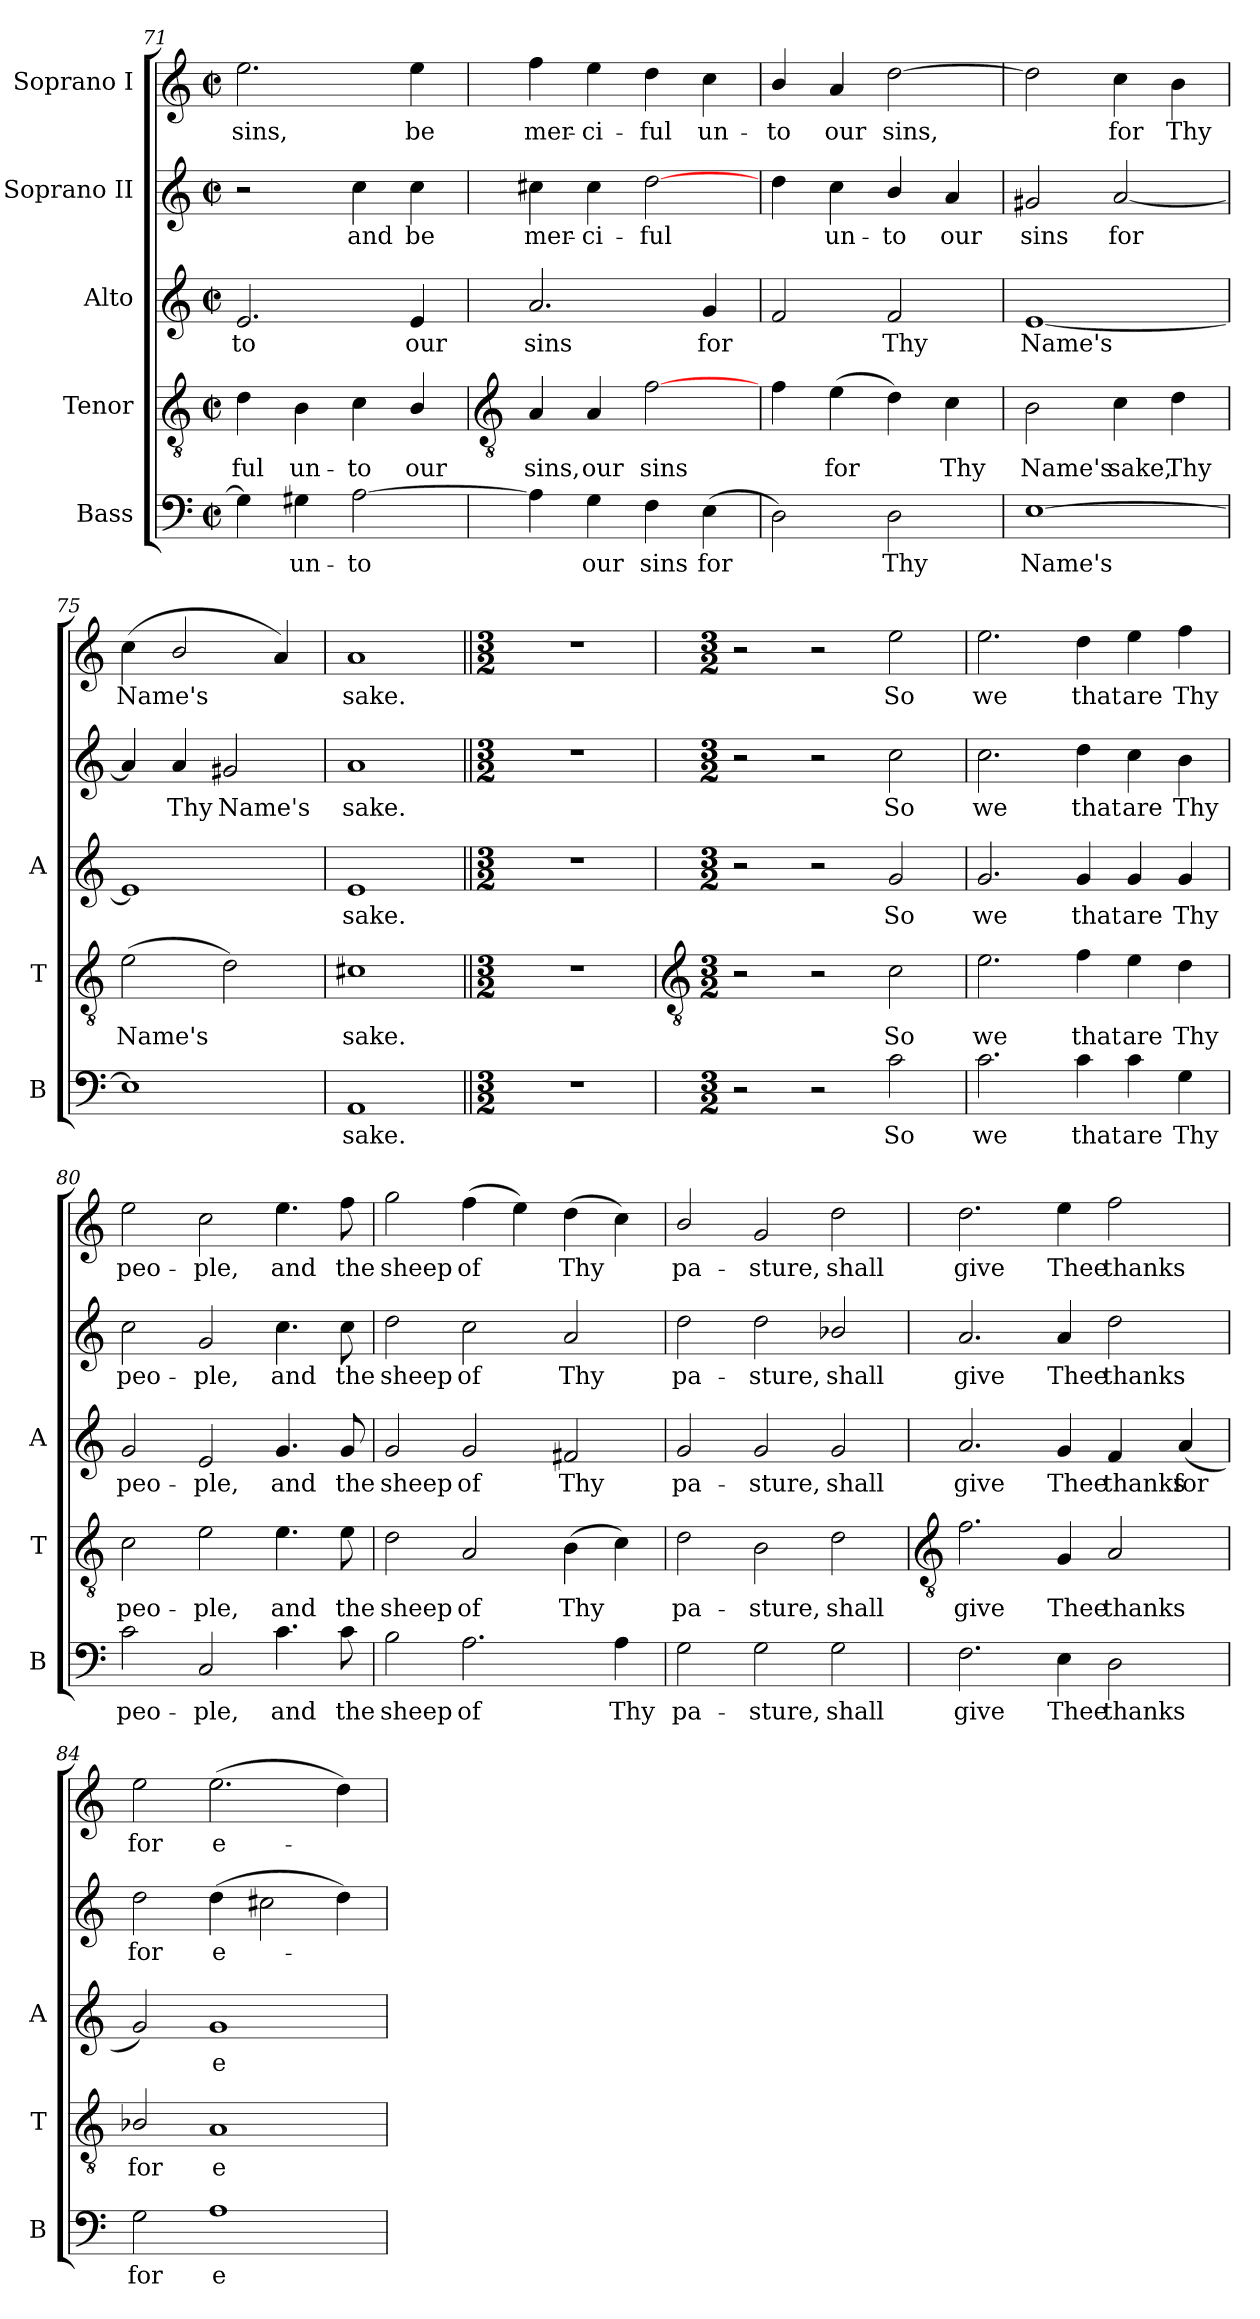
**kern	**text	**kern	**text	**kern	**text	**kern	**text	**kern	**text
*part5	*part5	*part4	*part4	*part3	*part3	*part2	*part2	*part1	*part1
*staff5	*staff5	*staff4	*staff4	*staff3	*staff3	*staff2	*staff2	*staff1	*staff1
*I"Bass	*	*I"Tenor	*	*I"Alto	*	*I"Soprano II	*	*I"Soprano I	*
*I'B	*	*I'T	*	*I'A	*	*	*	*	*
*clefF4	*	*clefGv2	*	*clefG2	*	*clefG2	*	*clefG2	*
*k[]	*	*k[]	*	*k[]	*	*k[]	*	*k[]	*
*C:	*	*C:	*	*C:	*	*C:	*	*C:	*
*M2/2	*	*M2/2	*	*M2/2	*	*M2/2	*	*M2/2	*
*met(c|)	*	*met(c|)	*	*met(c|)	*	*met(c|)	*	*met(c|)	*
=71	=71	=71	=71	=71	=71	=71	=71	=71	=71
!	!	!	!LO:LY:b	!	!LO:LY:b	!	!	!	!LO:LY:b
4G]	.	4d	-ful	2.e	-to	2r	.	2.ee	sins,
!	!LO:LY:b	!	!LO:LY:b	!	!	!	!	!	!
4G#X	un-	4B	un-	.	.	.	.	.	.
!	!LO:LY:b	!	!LO:LY:b	!	!	!	!LO:LY:b	!	!
[2A	-to	4c	-to	.	.	4cc	and	.	.
!	!	!	!LO:LY:b	!	!LO:LY:b	!	!LO:LY:b	!	!LO:LY:b
.	.	4B/	our	4e	our	4cc	be	4ee	be
!!LO:LB:g=z
=72	=72	=72	=72	=72	=72	=72	=72	=72	=72
*	*	*clefGv2	*	*	*	*	*	*	*
!	!	!	!LO:LY:b	!	!LO:LY:b	!	!LO:LY:b	!	!LO:LY:b
4A]	.	4A	sins,	2.a	sins	4cc#X	mer-	4ff	mer-
!	!LO:LY:b	!	!LO:LY:b	!	!	!	!LO:LY:b	!	!LO:LY:b
4G	our	4A	our	.	.	4cc#	-ci-	4ee	-ci-
!	!LO:LY:b	!	!LO:LY:b	!	!	!	!LO:LY:b	!	!LO:LY:b
4F	sins	[2f	sins	.	.	[2dd	-ful	4dd	-ful
!	!LO:LY:b	!	!	!	!LO:LY:b	!	!	!	!LO:LY:b
(>4E	for	.	.	4g	for	.	.	4cc	un-
=73	=73	=73	=73	=73	=73	=73	=73	=73	=73
!	!	!	!	!	!	!	!	!	!LO:LY:b
2D)	.	4f	.	2f	.	4dd	.	4b/	-to
!	!	!	!LO:LY:b	!	!	!	!LO:LY:b	!	!LO:LY:b
.	.	(>4e	for	.	.	4cc	un-	4a	our
!	!LO:LY:b	!	!	!	!LO:LY:b	!	!LO:LY:b	!	!LO:LY:b
2D	Thy	4d)	.	2f	Thy	4b/	-to	[2dd	sins,
!	!	!	!LO:LY:b	!	!	!	!LO:LY:b	!	!
.	.	4c	Thy	.	.	4a	our	.	.
=74	=74	=74	=74	=74	=74	=74	=74	=74	=74
!	!LO:LY:b	!	!LO:LY:b	!	!LO:LY:b	!	!LO:LY:b	!	!
[1E	Name's	2B	Name's	[1e	Name's	2g#X	sins	2dd]	.
!	!	!	!LO:LY:b	!	!	!	!LO:LY:b	!	!LO:LY:b
.	.	4c	sake,	.	.	[2a	for	4cc	for
!	!	!	!LO:LY:b	!	!	!	!	!	!LO:LY:b
.	.	4d	Thy	.	.	.	.	4b	Thy
=75	=75	=75	=75	=75	=75	=75	=75	=75	=75
!	!	!	!LO:LY:b	!	!	!	!	!	!LO:LY:b
1E]	.	(>2e	Name's	1e]	.	4a]	.	(<4cc	Name's
!	!	!	!	!	!	!	!LO:LY:b	!	!
.	.	.	.	.	.	4a	Thy	2b/	.
!	!	!	!	!	!	!	!LO:LY:b	!	!
.	.	2d)	.	.	.	2g#X	Name's	.	.
.	.	.	.	.	.	.	.	4a)	.
=76	=76	=76	=76	=76	=76	=76	=76	=76	=76
!	!LO:LY:b	!	!LO:LY:b	!	!LO:LY:b	!	!LO:LY:b	!	!LO:LY:b
1AA	sake.	1c#X	sake.	1e	sake.	1a	sake.	1a	sake.
=77||	=77||	=77||	=77||	=77||	=77||	=77||	=77||	=77||	=77||
*M3/2	*	*M3/2	*	*M3/2	*	*M3/2	*	*M3/2	*
1.r	.	1.r	.	1.r	.	1.r	.	1.r	.
!!LO:LB:g=z
=78	=78	=78	=78	=78	=78	=78	=78	=78	=78
*	*	*clefGv2	*	*	*	*	*	*	*
*M3/2	*	*M3/2	*	*M3/2	*	*M3/2	*	*M3/2	*
2r	.	2r	.	2r	.	2r	.	2r	.
2r	.	2r	.	2r	.	2r	.	2r	.
!	!LO:LY:b	!	!LO:LY:b	!	!LO:LY:b	!	!LO:LY:b	!	!LO:LY:b
2c	So	2c	So	2g	So	2cc	So	2ee	So
=79	=79	=79	=79	=79	=79	=79	=79	=79	=79
!	!LO:LY:b	!	!LO:LY:b	!	!LO:LY:b	!	!LO:LY:b	!	!LO:LY:b
2.c	we	2.e	we	2.g	we	2.cc	we	2.ee	we
!	!LO:LY:b	!	!LO:LY:b	!	!LO:LY:b	!	!LO:LY:b	!	!LO:LY:b
4c	that	4f	that	4g	that	4dd	that	4dd	that
!	!LO:LY:b	!	!LO:LY:b	!	!LO:LY:b	!	!LO:LY:b	!	!LO:LY:b
4c	are	4e	are	4g	are	4cc	are	4ee	are
!	!LO:LY:b	!	!LO:LY:b	!	!LO:LY:b	!	!LO:LY:b	!	!LO:LY:b
4G	Thy	4d	Thy	4g	Thy	4b	Thy	4ff	Thy
=80	=80	=80	=80	=80	=80	=80	=80	=80	=80
!	!LO:LY:b	!	!LO:LY:b	!	!LO:LY:b	!	!LO:LY:b	!	!LO:LY:b
2c	peo-	2c	peo-	2g	peo-	2cc	peo-	2ee	peo-
!	!LO:LY:b	!	!LO:LY:b	!	!LO:LY:b	!	!LO:LY:b	!	!LO:LY:b
2C	-ple,	2e	-ple,	2e	-ple,	2g	-ple,	2cc	-ple,
!	!LO:LY:b	!	!LO:LY:b	!	!LO:LY:b	!	!LO:LY:b	!	!LO:LY:b
4.c	and	4.e	and	4.g	and	4.cc	and	4.ee	and
!	!LO:LY:b	!	!LO:LY:b	!	!LO:LY:b	!	!LO:LY:b	!	!LO:LY:b
8c	the	8e	the	8g	the	8cc	the	8ff	the
=81	=81	=81	=81	=81	=81	=81	=81	=81	=81
!	!LO:LY:b	!	!LO:LY:b	!	!LO:LY:b	!	!LO:LY:b	!	!LO:LY:b
2B	sheep	2d	sheep	2g	sheep	2dd	sheep	2gg	sheep
!	!LO:LY:b	!	!LO:LY:b	!	!LO:LY:b	!	!LO:LY:b	!	!LO:LY:b
2.A	of	2A	of	2g	of	2cc	of	(>4ff	of
.	.	.	.	.	.	.	.	4ee)	.
!	!	!	!LO:LY:b	!	!LO:LY:b	!	!LO:LY:b	!	!LO:LY:b
.	.	(>4B	Thy	2f#X	Thy	2a	Thy	(>4dd	Thy
!	!LO:LY:b	!	!	!	!	!	!	!	!
4A	Thy	4c)	.	.	.	.	.	4cc)	.
=82	=82	=82	=82	=82	=82	=82	=82	=82	=82
!	!LO:LY:b	!	!LO:LY:b	!	!LO:LY:b	!	!LO:LY:b	!	!LO:LY:b
2G	pa-	2d	pa-	2g	pa-	2dd	pa-	2b/	pa-
!	!LO:LY:b	!	!LO:LY:b	!	!LO:LY:b	!	!LO:LY:b	!	!LO:LY:b
2G	-sture,	2B	-sture,	2g	-sture,	2dd	-sture,	2g	-sture,
!	!LO:LY:b	!	!LO:LY:b	!	!LO:LY:b	!	!LO:LY:b	!	!LO:LY:b
2G	shall	2d	shall	2g	shall	2b-X/	shall	2dd	shall
!!LO:LB:g=z
=83	=83	=83	=83	=83	=83	=83	=83	=83	=83
*	*	*clefGv2	*	*	*	*	*	*	*
!	!LO:LY:b	!	!LO:LY:b	!	!LO:LY:b	!	!LO:LY:b	!	!LO:LY:b
2.F	give	2.f	give	2.a	give	2.a	give	2.dd	give
!	!LO:LY:b	!	!LO:LY:b	!	!LO:LY:b	!	!LO:LY:b	!	!LO:LY:b
4E	Thee	4G	Thee	4g	Thee	4a	Thee	4ee	Thee
!	!LO:LY:b	!	!LO:LY:b	!	!LO:LY:b	!	!LO:LY:b	!	!LO:LY:b
2D	thanks	2A	thanks	4f	thanks	2dd	thanks	2ff	thanks
!	!	!	!	!	!LO:LY:b	!	!	!	!
.	.	.	.	(<4a	for	.	.	.	.
=84	=84	=84	=84	=84	=84	=84	=84	=84	=84
!	!LO:LY:b	!	!LO:LY:b	!	!	!	!LO:LY:b	!	!LO:LY:b
2G	for	2B-X/	for	2g)	.	2dd	for	2ee	for
!	!LO:LY:b	!	!LO:LY:b	!	!LO:LY:b	!	!LO:LY:b	!	!LO:LY:b
1A	e-	1A	e-	1g	e-	(>4dd	e-	(>2.ee	e-
.	.	.	.	.	.	2cc#X	.	.	.
.	.	.	.	.	.	4dd)	.	4dd)	.
=	=	=	=	=	=	=	=	=	=
*-	*-	*-	*-	*-	*-	*-	*-	*-	*-
